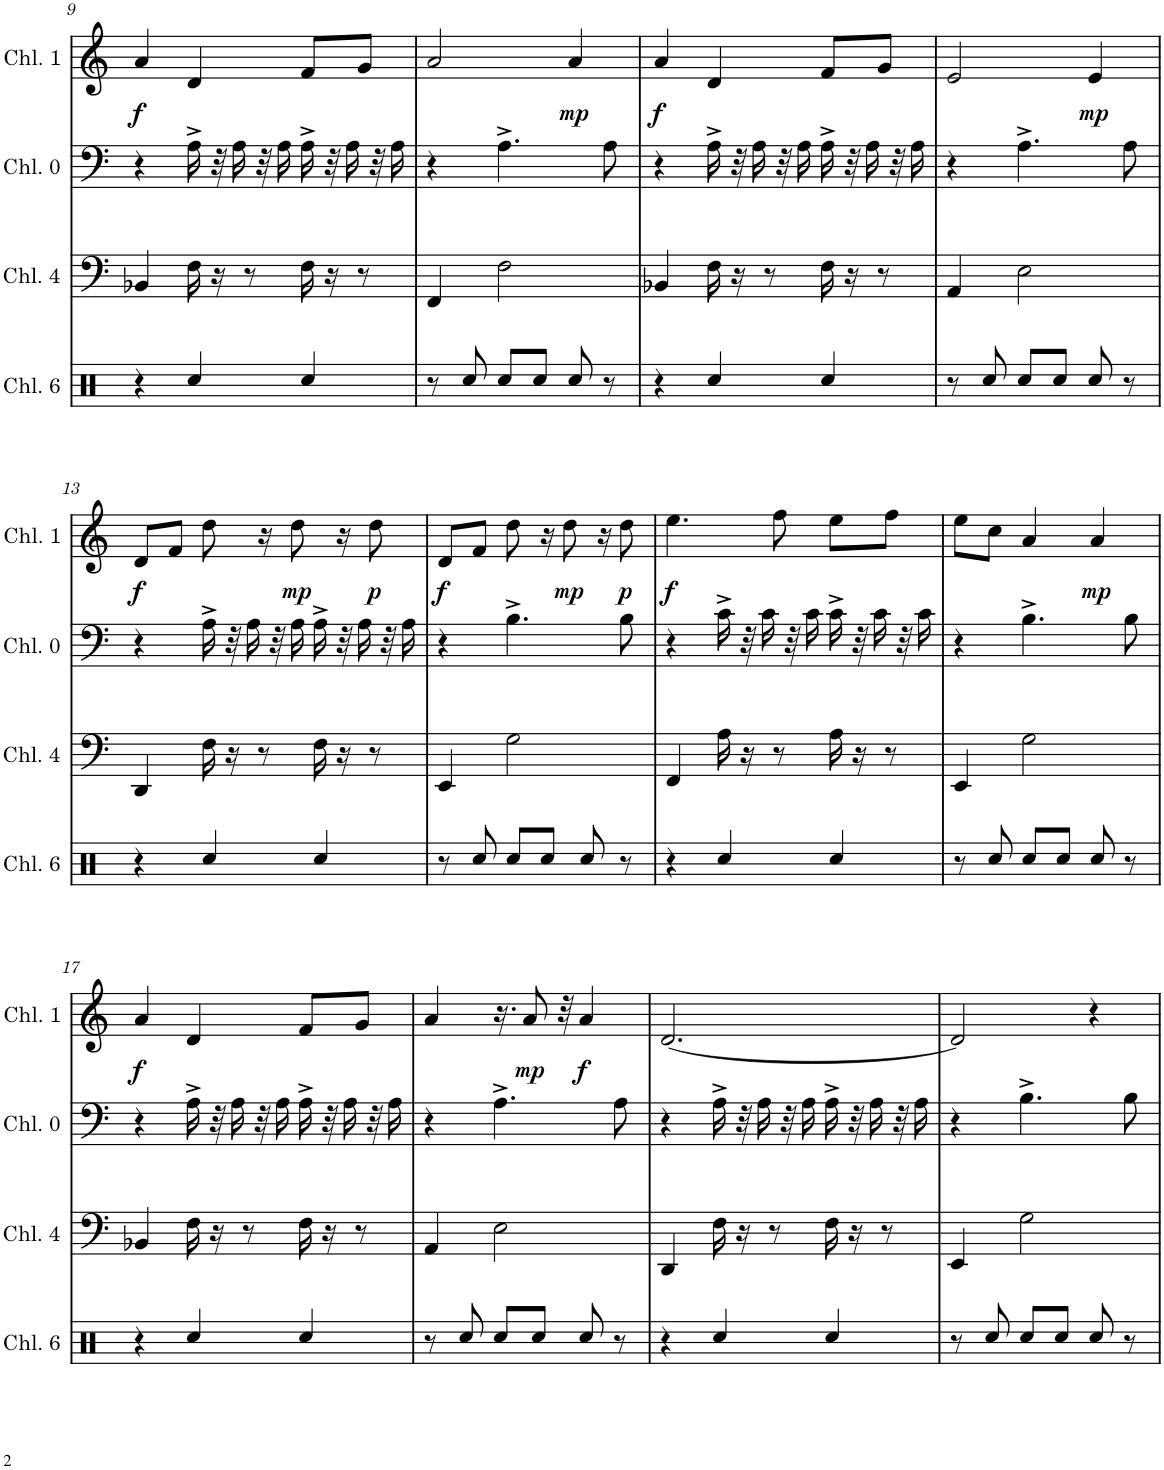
**kern	**kern	**kern	**kern	**dynam
*part4	*part3	*part2	*part1	*part1
*staff4	*staff3	*staff2	*staff1	*staff1
*I"Channel 6	*I"Channel 4	*I"Channel 0	*I"Channel 1	*
*I'Chl. 6	*I'Chl. 4	*I'Chl. 0	*I'Chl. 1	*
!!LO:PB:g=z
*clefX	*clefF4	*clefF4	*clefG2	*
*k[]	*k[]	*k[]	*k[]	*
*M3/4	*M3/4	*M3/4	*M3/4	*
=9	=9	=9	=9	=9
!	!	!	!	!LO:DY:b
4r	4BB-X/	4r	4a/	f
4Rcc/	16F\	16A^\	4d/	.
.	16r	32r	.	.
.	.	16A\	.	.
.	8r	.	.	.
.	.	32r	.	.
.	.	16A\	.	.
4Rcc/	16F\	16A^\	8f/L	.
.	16r	32r	.	.
.	.	16A\	.	.
.	8r	.	8g/J	.
.	.	32r	.	.
.	.	16A\	.	.
=10	=10	=10	=10	=10
8r	4FF/	4r	2a/	.
8Rcc/	.	.	.	.
8Rcc/L	2F\	4.A^\	.	.
8Rcc/J	.	.	.	.
!	!	!	!	!LO:DY:b
8Rcc/	.	.	4a/	mp
8r	.	8A\	.	.
=11	=11	=11	=11	=11
!	!	!	!	!LO:DY:b
4r	4BB-X/	4r	4a/	f
4Rcc/	16F\	16A^\	4d/	.
.	16r	32r	.	.
.	.	16A\	.	.
.	8r	.	.	.
.	.	32r	.	.
.	.	16A\	.	.
4Rcc/	16F\	16A^\	8f/L	.
.	16r	32r	.	.
.	.	16A\	.	.
.	8r	.	8g/J	.
.	.	32r	.	.
.	.	16A\	.	.
=12	=12	=12	=12	=12
8r	4AA/	4r	2e/	.
8Rcc/	.	.	.	.
8Rcc/L	2E\	4.A^\	.	.
8Rcc/J	.	.	.	.
!	!	!	!	!LO:DY:b
8Rcc/	.	.	4e/	mp
8r	.	8A\	.	.
!!LO:LB:g=z
=13	=13	=13	=13	=13
!	!	!	!	!LO:DY:b
4r	4DD/	4r	8d/L	f
.	.	.	8f/J	.
4Rcc/	16F\	16A^\	8dd\	.
.	16r	32r	.	.
.	.	16A\	.	.
.	8r	.	16r	.
.	.	32r	.	.
!	!	!	!	!LO:DY:b
.	.	16A\	8dd\	mp
4Rcc/	16F\	16A^\	.	.
.	16r	32r	16r	.
.	.	16A\	.	.
!	!	!	!	!LO:DY:b
.	8r	.	8dd\	p
.	.	32r	.	.
.	.	16A\	.	.
=14	=14	=14	=14	=14
!	!	!	!	!LO:DY:b
8r	4EE/	4r	8d/L	f
8Rcc/	.	.	8f/J	.
8Rcc/L	2G\	4.B^\	8dd\	.
8Rcc/J	.	.	16r	.
!	!	!	!	!LO:DY:b
.	.	.	8dd\	mp
8Rcc/	.	.	.	.
.	.	.	16r	.
!	!	!	!	!LO:DY:b
8r	.	8B\	8dd\	p
=15	=15	=15	=15	=15
!	!	!	!	!LO:DY:b
4r	4FF/	4r	4.ee\	f
4Rcc/	16A\	16c^\	.	.
.	16r	32r	.	.
.	.	16c\	.	.
.	8r	.	8ff\	.
.	.	32r	.	.
.	.	16c\	.	.
4Rcc/	16A\	16c^\	8ee\L	.
.	16r	32r	.	.
.	.	16c\	.	.
.	8r	.	8ff\J	.
.	.	32r	.	.
.	.	16c\	.	.
=16	=16	=16	=16	=16
8r	4EE/	4r	8ee\L	.
8Rcc/	.	.	8cc\J	.
8Rcc/L	2G\	4.B^\	4a/	.
8Rcc/J	.	.	.	.
!	!	!	!	!LO:DY:b
8Rcc/	.	.	4a/	mp
8r	.	8B\	.	.
!!LO:LB:g=z
=17	=17	=17	=17	=17
!	!	!	!	!LO:DY:b
4r	4BB-X/	4r	4a/	f
4Rcc/	16F\	16A^\	4d/	.
.	16r	32r	.	.
.	.	16A\	.	.
.	8r	.	.	.
.	.	32r	.	.
.	.	16A\	.	.
4Rcc/	16F\	16A^\	8f/L	.
.	16r	32r	.	.
.	.	16A\	.	.
.	8r	.	8g/J	.
.	.	32r	.	.
.	.	16A\	.	.
=18	=18	=18	=18	=18
8r	4AA/	4r	4a/	.
8Rcc/	.	.	.	.
8Rcc/L	2E\	4.A^\	16.r	.
!	!	!	!	!LO:DY:b
.	.	.	8a/	mp
8Rcc/J	.	.	.	.
.	.	.	32r	.
!	!	!	!	!LO:DY:b
8Rcc/	.	.	4a/	f
8r	.	8A\	.	.
=19	=19	=19	=19	=19
4r	4DD/	4r	[2.d/	.
4Rcc/	16F\	16A^\	.	.
.	16r	32r	.	.
.	.	16A\	.	.
.	8r	.	.	.
.	.	32r	.	.
.	.	16A\	.	.
4Rcc/	16F\	16A^\	.	.
.	16r	32r	.	.
.	.	16A\	.	.
.	8r	.	.	.
.	.	32r	.	.
.	.	16A\	.	.
=20	=20	=20	=20	=20
8r	4EE/	4r	2d/]	.
8Rcc/	.	.	.	.
8Rcc/L	2G\	4.B^\	.	.
8Rcc/J	.	.	.	.
8Rcc/	.	.	4r	.
8r	.	8B\	.	.
=	=	=	=	=
*-	*-	*-	*-	*-
